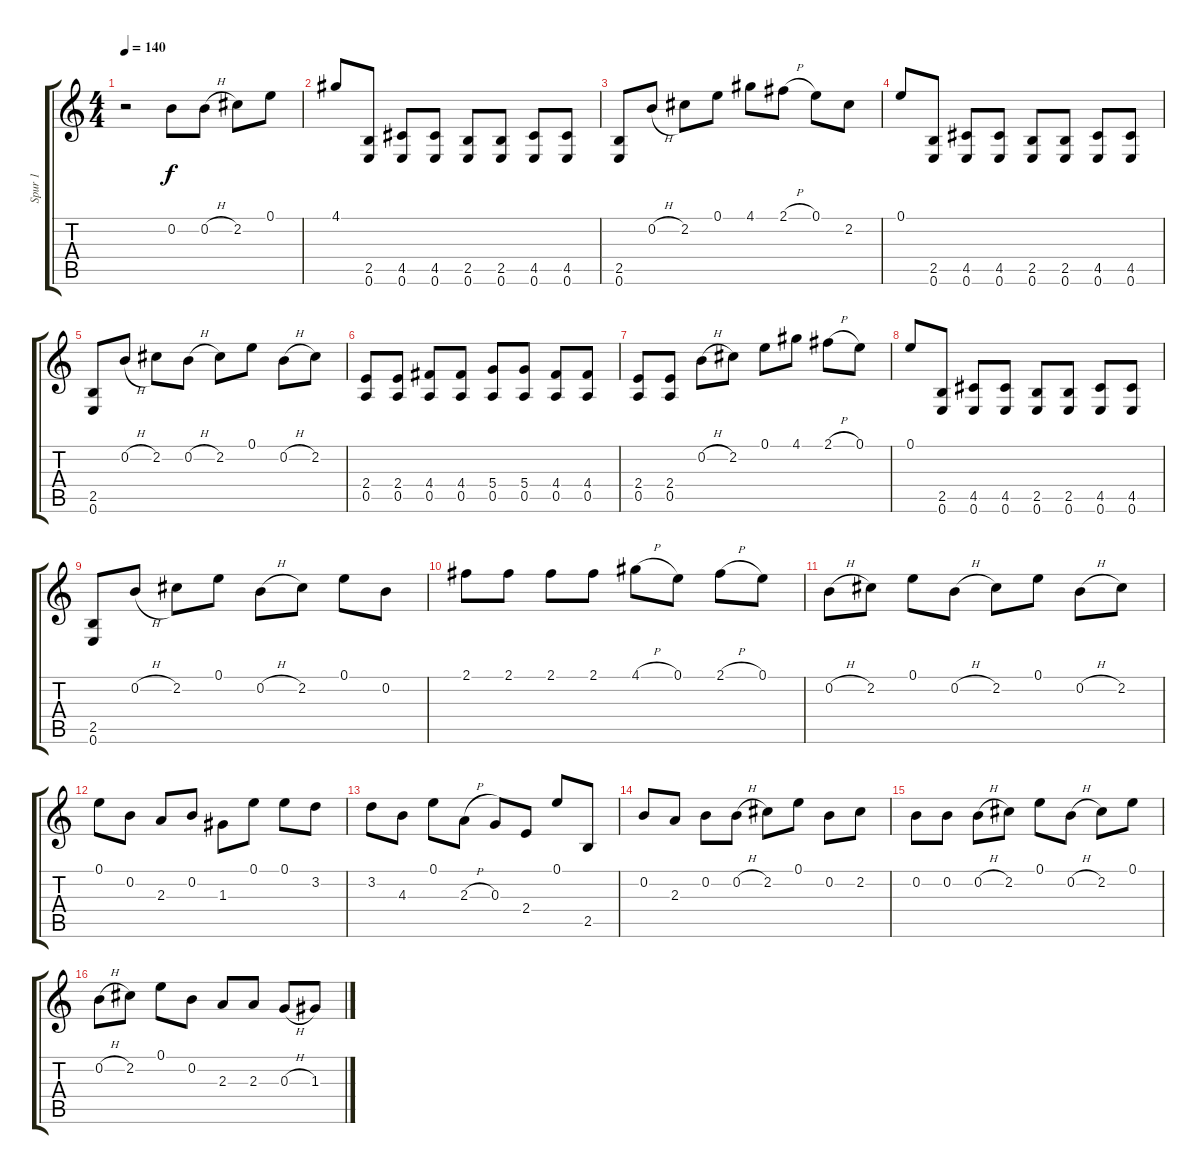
\track ("Spur 1" "Spur 1") {instrument overdrivenguitar}
\staff {score tabs}
\tuning (E4 B3 G3 D3 A2 E2) {hide}
\ts (4 4)
\tempo 140
\clef g2
\ks c
r.2{dy f instrument overdrivenguitar} 0.2.8 0.2{h}.8 2.2.8 0.1.8 |
4.1.8 (2.5 0.6).8 (4.5 0.6).8 (4.5 0.6).8 (2.5 0.6).8 (2.5 0.6).8 (4.5 0.6).8 (4.5 0.6).8 |
(2.5 0.6).8 0.2{h}.8 2.2.8 0.1.8 4.1.8 2.1{h}.8 0.1.8 2.2.8 |
0.1.8 (2.5 0.6).8 (4.5 0.6).8 (4.5 0.6).8 (2.5 0.6).8 (2.5 0.6).8 (4.5 0.6).8 (4.5 0.6).8 |
(2.5 0.6).8 0.2{h}.8 2.2.8 0.2{h}.8 2.2.8 0.1.8 0.2{h}.8 2.2.8 |
(2.4 0.5).8 (2.4 0.5).8 (4.4 0.5).8 (4.4 0.5).8 (5.4 0.5).8 (5.4 0.5).8 (4.4 0.5).8 (4.4 0.5).8 |
(2.4 0.5).8 (2.4 0.5).8 0.2{h}.8 2.2.8 0.1.8 4.1.8 2.1{h}.8 0.1.8 |
0.1.8 (2.5 0.6).8 (4.5 0.6).8 (4.5 0.6).8 (2.5 0.6).8 (2.5 0.6).8 (4.5 0.6).8 (4.5 0.6).8 |
(2.5 0.6).8 0.2{h}.8 2.2.8 0.1.8 0.2{h}.8 2.2.8 0.1.8 0.2.8 |
2.1.8 2.1.8 2.1.8 2.1.8 4.1{h}.8 0.1.8 2.1{h}.8 0.1.8 |
0.2{h}.8 2.2.8 0.1.8 0.2{h}.8 2.2.8 0.1.8 0.2{h}.8 2.2.8 |
0.1.8 0.2.8 2.3.8 0.2.8 1.3.8 0.1.8 0.1.8 3.2.8 |
3.2.8 4.3.8 0.1.8 2.3{h}.8 0.3.8 2.4.8 0.1.8 2.5.8 |
0.2.8 2.3.8 0.2.8 0.2{h}.8 2.2.8 0.1.8 0.2.8 2.2.8 |
0.2.8 0.2.8 0.2{h}.8 2.2.8 0.1.8 0.2{h}.8 2.2.8 0.1.8 |
0.2{h}.8 2.2.8 0.1.8 0.2.8 2.3.8 2.3.8 0.3{h}.8 1.3.8
